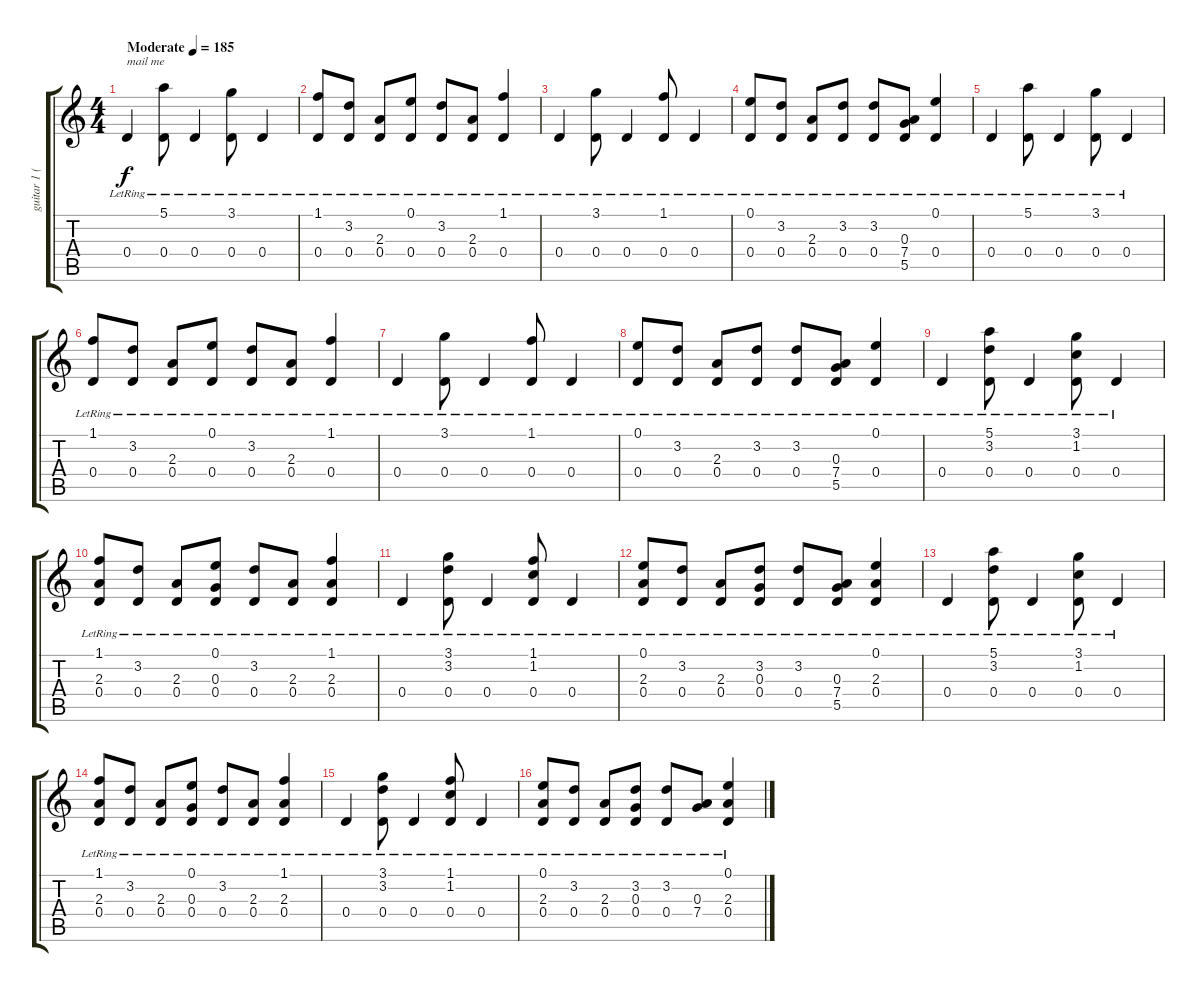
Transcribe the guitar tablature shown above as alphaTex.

\track ("guitar 1 (akustik)" "guitar 1 (") {instrument acousticguitarsteel}
\staff {score tabs}
\tuning (E4 B3 G3 D3 A2 E2) {hide}
\ts (4 4)
\tempo (185 "Moderate")
\clef g2
\ks c
0.4{lr}.4{txt "mail me" dy f instrument acousticguitarsteel} (5.1{lr} 0.4{lr}).8 0.4{lr}.4 (3.1{lr} 0.4{lr}).8 0.4{lr}.4 |
(1.1{lr} 0.4).8 (3.2{lr} 0.4).8 (2.3{lr} 0.4).8 (0.1{lr} 0.4).8 (3.2{lr} 0.4).8 (2.3{lr} 0.4).8 (1.1{lr} 0.4).4 |
0.4{lr}.4 (3.1{lr} 0.4).8 0.4{lr}.4 (1.1{lr} 0.4).8 0.4{lr}.4 |
(0.1{lr} 0.4).8 (3.2{lr} 0.4).8 (2.3{lr} 0.4).8 (3.2{lr} 0.4).8 (3.2{lr} 0.4).8 (0.3{lr} 7.4 5.5).8 (0.1{lr} 0.4).4 |
0.4{lr}.4 (5.1{lr} 0.4).8 0.4{lr}.4 (3.1{lr} 0.4).8 0.4{lr}.4 |
(1.1{lr} 0.4).8 (3.2{lr} 0.4).8 (2.3{lr} 0.4).8 (0.1{lr} 0.4).8 (3.2{lr} 0.4).8 (2.3{lr} 0.4).8 (1.1{lr} 0.4).4 |
0.4{lr}.4 (3.1{lr} 0.4).8 0.4{lr}.4 (1.1{lr} 0.4).8 0.4{lr}.4 |
(0.1{lr} 0.4).8 (3.2{lr} 0.4).8 (2.3{lr} 0.4).8 (3.2{lr} 0.4).8 (3.2{lr} 0.4).8 (0.3{lr} 7.4 5.5).8 (0.1{lr} 0.4).4 |
0.4{lr}.4 (5.1{lr} 3.2{lr} 0.4).8 0.4{lr}.4 (3.1{lr} 1.2{lr} 0.4).8 0.4{lr}.4 |
(1.1{lr} 2.3{lr} 0.4).8 (3.2{lr} 0.4).8 (2.3{lr} 0.4).8 (0.1{lr} 0.3{lr} 0.4).8 (3.2{lr} 0.4).8 (2.3{lr} 0.4).8 (1.1{lr} 2.3 0.4).4 |
0.4{lr}.4 (3.1{lr} 3.2{lr} 0.4).8 0.4{lr}.4 (1.1{lr} 1.2{lr} 0.4).8 0.4{lr}.4 |
(0.1{lr} 2.3{lr} 0.4).8 (3.2{lr} 0.4).8 (2.3{lr} 0.4).8 (3.2{lr} 0.3{lr} 0.4).8 (3.2{lr} 0.4).8 (0.3{lr} 7.4 5.5).8 (0.1{lr} 2.3{lr} 0.4).4 |
0.4{lr}.4 (5.1{lr} 3.2{lr} 0.4).8 0.4{lr}.4 (3.1{lr} 1.2{lr} 0.4).8 0.4{lr}.4 |
(1.1{lr} 2.3{lr} 0.4).8 (3.2{lr} 0.4).8 (2.3{lr} 0.4).8 (0.1{lr} 0.3{lr} 0.4).8 (3.2{lr} 0.4).8 (2.3{lr} 0.4).8 (1.1{lr} 2.3 0.4).4 |
0.4{lr}.4 (3.1{lr} 3.2{lr} 0.4).8 0.4{lr}.4 (1.1{lr} 1.2{lr} 0.4).8 0.4{lr}.4 |
(0.1{lr} 2.3{lr} 0.4).8 (3.2{lr} 0.4).8 (2.3{lr} 0.4).8 (3.2{lr} 0.3{lr} 0.4).8 (3.2{lr} 0.4).8 (0.3{lr} 7.4).8 (0.1{lr} 2.3{lr} 0.4).4
